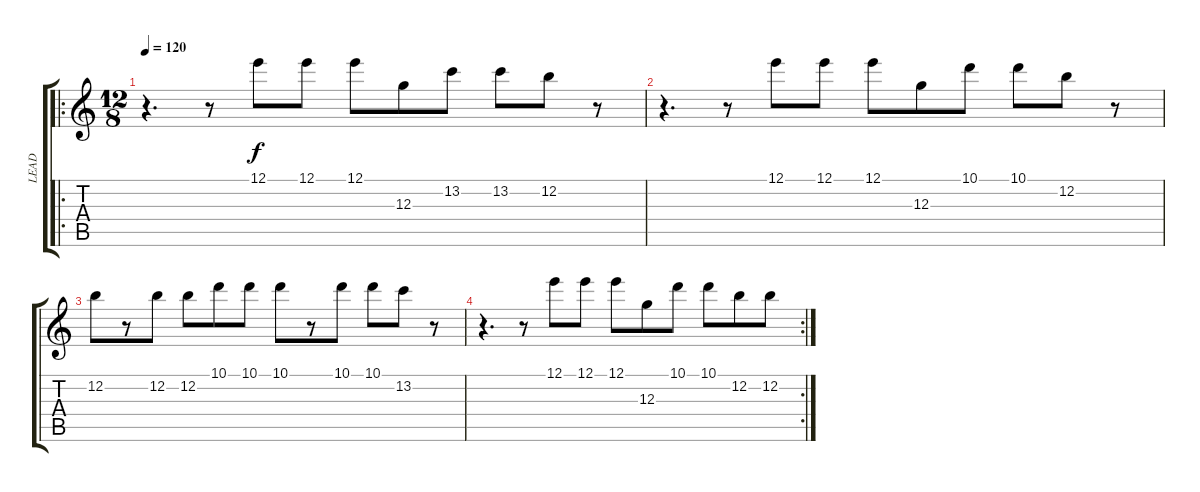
\track ("LEAD" "LEAD") {instrument electricguitarjazz}
\staff {score tabs}
\tuning (E4 B3 G3 D3 A2 E2) {hide}
\ro
\ts (12 8)
\tempo 120
\clef g2
\ks c
r.4{d dy f instrument electricguitarjazz} r.8 12.1.8 12.1.8 12.1.8 12.3.8 13.2.8 13.2.8 12.2.8 r.8 |
r.4{d} r.8 12.1.8 12.1.8 12.1.8 12.3.8 10.1.8 10.1.8 12.2.8 r.8 |
12.2.8 r.8 12.2.8 12.2.8 10.1.8 10.1.8 10.1.8 r.8 10.1.8 10.1.8 13.2.8 r.8 |
\rc 2
r.4{d} r.8 12.1.8 12.1.8 12.1.8 12.3.8 10.1.8 10.1.8 12.2.8 12.2.8
